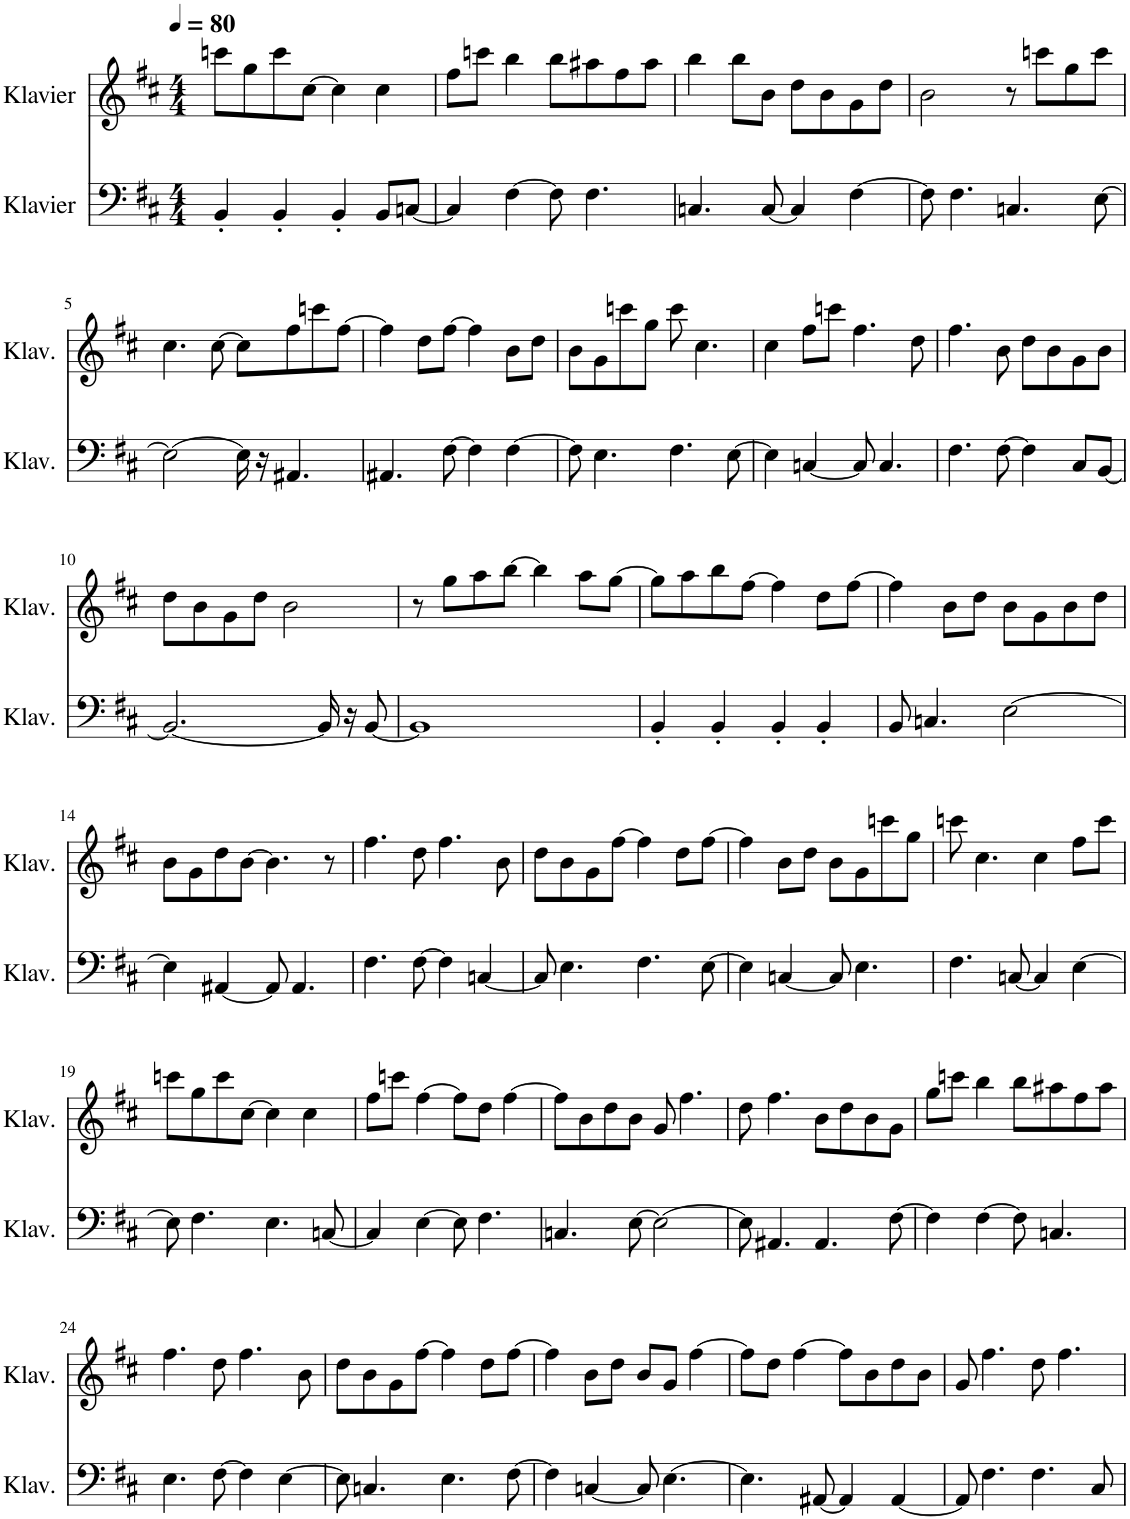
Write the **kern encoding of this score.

**kern	**kern
*part2	*part1
*staff2	*staff1
*I"Klavier	*I"Klavier
*I'Klav.	*I'Klav.
*clefF4	*clefG2
*k[f#c#]	*k[f#c#]
*M4/4	*M4/4
*MM80	*MM80
=1	=1
4BB'/	8cccn\L
.	8gg\
4BB'/	8ccc\
.	[8cc#\J
4BB'/	4cc#\]
8BB/L	4cc#\
[8Cn/J	.
=2	=2
4C/]	8ff#\L
.	8cccn\J
[4F#\	4bb\
8F#\]	8bb\L
4.F#\	8aa#X\
.	8ff#\
.	8aa#\J
=3	=3
4.Cn/	4bb\
.	8bb\L
[8C/	8b\J
4C/]	8dd\L
.	8b\
[4F#\	8g\
.	8dd\J
=4	=4
8F#\]	2b\
4.F#\	.
4.Cn/	8r
.	8cccn\L
.	8gg\
[8E\	8ccc\J
!!LO:LB:g=z
=5	=5
2E\_	4.cc#\
.	[8cc#\
16E\]	8cc#\L]
16r	.
4.AA#X/	8ff#\
.	8cccn\
.	[8ff#\J
=6	=6
4.AA#X/	4ff#\]
.	8dd\L
[8F#\	[8ff#\J
4F#\]	4ff#\]
[4F#\	8b\L
.	8dd\J
=7	=7
8F#\]	8b\L
4.E\	8g\
.	8cccn\
.	8gg\J
4.F#\	8ccc\
.	4.cc#\
[8E\	.
=8	=8
4E\]	4cc#\
[4Cn/	8ff#\L
.	8cccn\J
8C/]	4.ff#\
4.C/	.
.	8dd\
=9	=9
4.F#\	4.ff#\
[8F#\	8b\
4F#\]	8dd\L
.	8b\
8C#/L	8g\
[8BB/J	8b\J
!!LO:LB:g=z
=10	=10
2.BB/_	8dd\L
.	8b\
.	8g\
.	8dd\J
.	2b\
16BB/]	.
16r	.
[8BB/	.
=11	=11
1BB]	8r
.	8gg\L
.	8aa\
.	[8bb\J
.	4bb\]
.	8aa\L
.	[8gg\J
=12	=12
4BB'/	8gg\L]
.	8aa\
4BB'/	8bb\
.	[8ff#\J
4BB'/	4ff#\]
4BB'/	8dd\L
.	[8ff#\J
=13	=13
8BB/	4ff#\]
4.Cn/	.
.	8b\L
.	8dd\J
[2E\	8b\L
.	8g\
.	8b\
.	8dd\J
!!LO:LB:g=z
=14	=14
4E\]	8b\L
.	8g\
[4AA#X/	8dd\
.	[8b\J
8AA#/]	4.b\]
4.AA#/	.
.	8r
=15	=15
4.F#\	4.ff#\
[8F#\	8dd\
4F#\]	4.ff#\
[4Cn/	.
.	8b\
=16	=16
8C/]	8dd\L
4.E\	8b\
.	8g\
.	[8ff#\J
4.F#\	4ff#\]
.	8dd\L
[8E\	[8ff#\J
=17	=17
4E\]	4ff#\]
[4Cn/	8b\L
.	8dd\J
8C/]	8b\L
4.E\	8g\
.	8cccn\
.	8gg\J
=18	=18
4.F#\	8cccn\
.	4.cc#\
[8Cn/	.
4C/]	4cc#\
[4E\	8ff#\L
.	8ccc\J
!!LO:LB:g=z
=19	=19
8E\]	8cccn\L
4.F#\	8gg\
.	8ccc\
.	[8cc#\J
4.E\	4cc#\]
.	4cc#\
[8Cn/	.
=20	=20
4C/]	8ff#\L
.	8cccn\J
[4E\	[4ff#\
8E\]	8ff#\L]
4.F#\	8dd\J
.	[4ff#\
=21	=21
4.Cn/	8ff#\L]
.	8b\
.	8dd\
[8E\	8b\J
2E\_	8g/
.	4.ff#\
=22	=22
8E\]	8dd\
4.AA#X/	4.ff#\
4.AA#/	8b\L
.	8dd\
.	8b\
[8F#\	8g\J
=23	=23
4F#\]	8gg\L
.	8cccn\J
[4F#\	4bb\
8F#\]	8bb\L
4.Cn/	8aa#X\
.	8ff#\
.	8aa#\J
!!LO:LB:g=z
=24	=24
4.E\	4.ff#\
[8F#\	8dd\
4F#\]	4.ff#\
[4E\	.
.	8b\
=25	=25
8E\]	8dd\L
4.Cn/	8b\
.	8g\
.	[8ff#\J
4.E\	4ff#\]
.	8dd\L
[8F#\	[8ff#\J
=26	=26
4F#\]	4ff#\]
[4Cn/	8b\L
.	8dd\J
8C/]	8b/L
[4.E\	8g/J
.	[4ff#\
=27	=27
4.E\]	8ff#\L]
.	8dd\J
.	[4ff#\
[8AA#X/	.
4AA#/]	8ff#\L]
.	8b\
[4AA#/	8dd\
.	8b\J
=28	=28
8AA#/]	8g/
4.F#\	4.ff#\
4.F#\	8dd\
.	4.ff#\
8C#/	.
=	=
*-	*-
